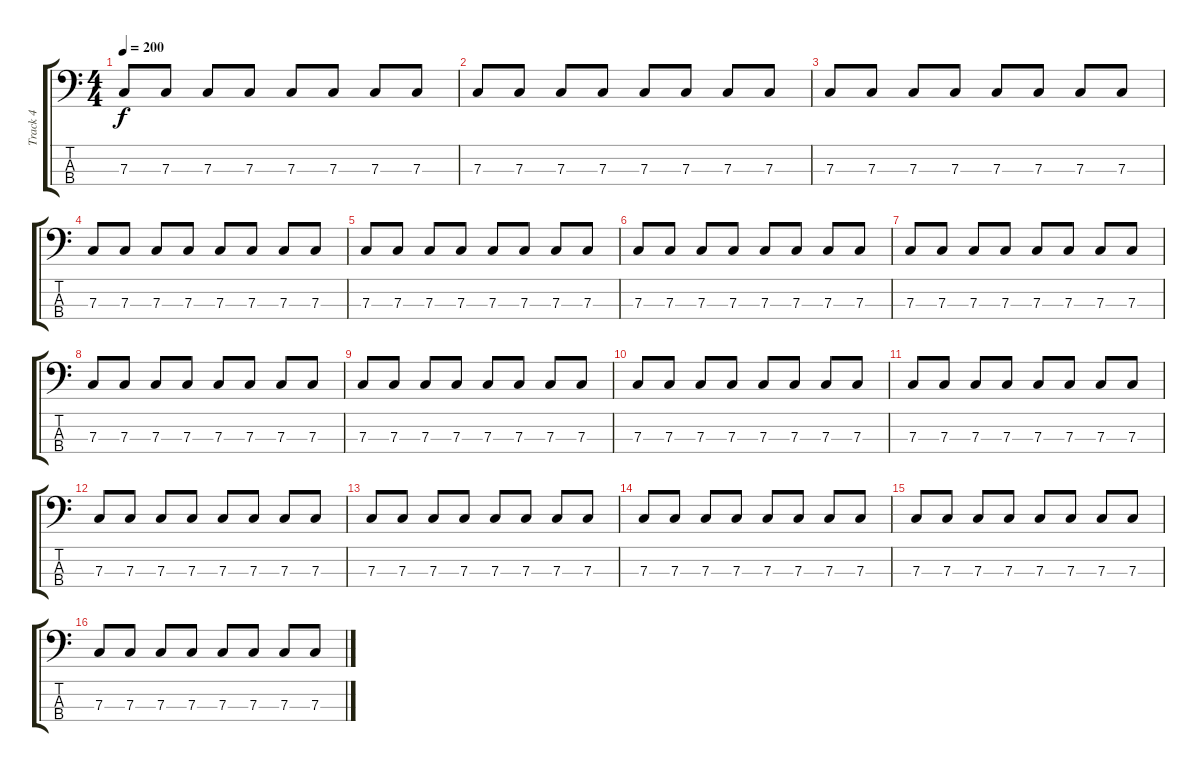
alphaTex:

\track ("Track 4" "Track 4") {instrument electricbassfinger}
\staff {score tabs}
\tuning (Eb2 Bb1 F1 C1) {hide}
\ts (4 4)
\tempo 200
\clef f4
\ks c
7.3.8{dy f} 7.3.8 7.3.8 7.3.8 7.3.8 7.3.8 7.3.8 7.3.8 |
7.3.8 7.3.8 7.3.8 7.3.8 7.3.8 7.3.8 7.3.8 7.3.8 |
7.3.8 7.3.8 7.3.8 7.3.8 7.3.8 7.3.8 7.3.8 7.3.8 |
7.3.8 7.3.8 7.3.8 7.3.8 7.3.8 7.3.8 7.3.8 7.3.8 |
7.3.8 7.3.8 7.3.8 7.3.8 7.3.8 7.3.8 7.3.8 7.3.8 |
7.3.8 7.3.8 7.3.8 7.3.8 7.3.8 7.3.8 7.3.8 7.3.8 |
7.3.8 7.3.8 7.3.8 7.3.8 7.3.8 7.3.8 7.3.8 7.3.8 |
7.3.8 7.3.8 7.3.8 7.3.8 7.3.8 7.3.8 7.3.8 7.3.8 |
7.3.8 7.3.8 7.3.8 7.3.8 7.3.8 7.3.8 7.3.8 7.3.8 |
7.3.8 7.3.8 7.3.8 7.3.8 7.3.8 7.3.8 7.3.8 7.3.8 |
7.3.8 7.3.8 7.3.8 7.3.8 7.3.8 7.3.8 7.3.8 7.3.8 |
7.3.8 7.3.8 7.3.8 7.3.8 7.3.8 7.3.8 7.3.8 7.3.8 |
7.3.8 7.3.8 7.3.8 7.3.8 7.3.8 7.3.8 7.3.8 7.3.8 |
7.3.8 7.3.8 7.3.8 7.3.8 7.3.8 7.3.8 7.3.8 7.3.8 |
7.3.8 7.3.8 7.3.8 7.3.8 7.3.8 7.3.8 7.3.8 7.3.8 |
7.3.8 7.3.8 7.3.8 7.3.8 7.3.8 7.3.8 7.3.8 7.3.8
